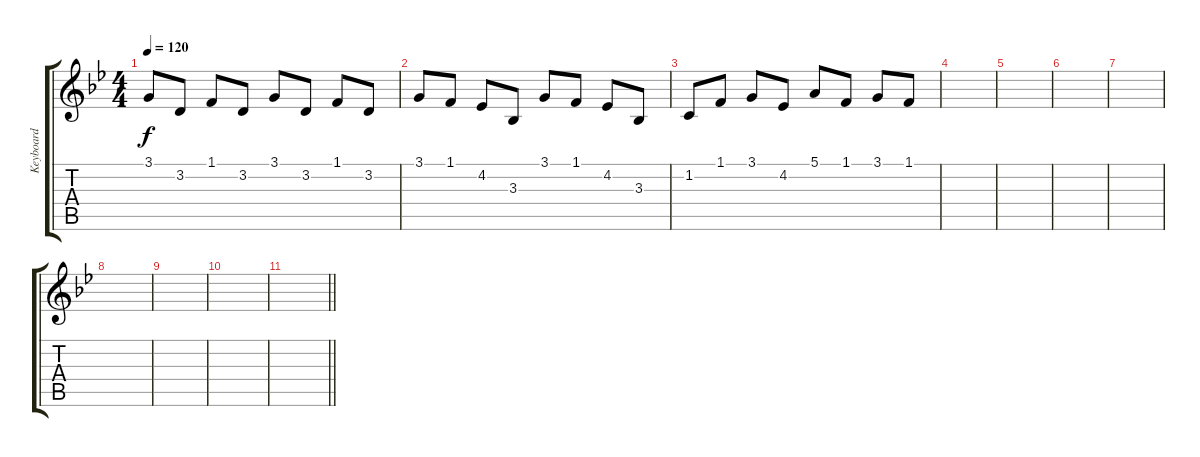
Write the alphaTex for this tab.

\track ("Keyboard" "Keyboard") {instrument stringensemble1}
\staff {score tabs}
\tuning (E4 B3 G3 D3 A2 E2) {hide}
\ts (4 4)
\tempo 120
\clef g2
\ks bb
3.1.8{dy f} 3.2.8 1.1.8 3.2.8 3.1.8 3.2.8 1.1.8 3.2.8 |
3.1.8 1.1.8 4.2.8 3.3.8 3.1.8 1.1.8 4.2.8 3.3.8 |
1.2.8 1.1.8 3.1.8 4.2.8 5.1.8 1.1.8 3.1.8 1.1.8 |
|
|
|
|
|
|
|
\barLineRight lightlight
